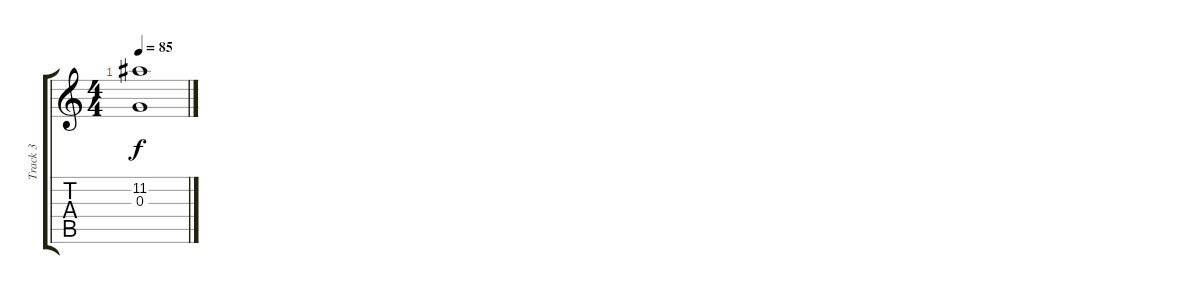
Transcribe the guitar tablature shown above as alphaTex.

\track ("Track 3" "Track 3") {instrument distortionguitar}
\staff {score tabs}
\tuning (E4 B3 G3 D3 A2 E2) {hide}
\ts (4 4)
\tempo 85
\clef g2
\ks c
(11.2{t} 0.3).1{dy f}
